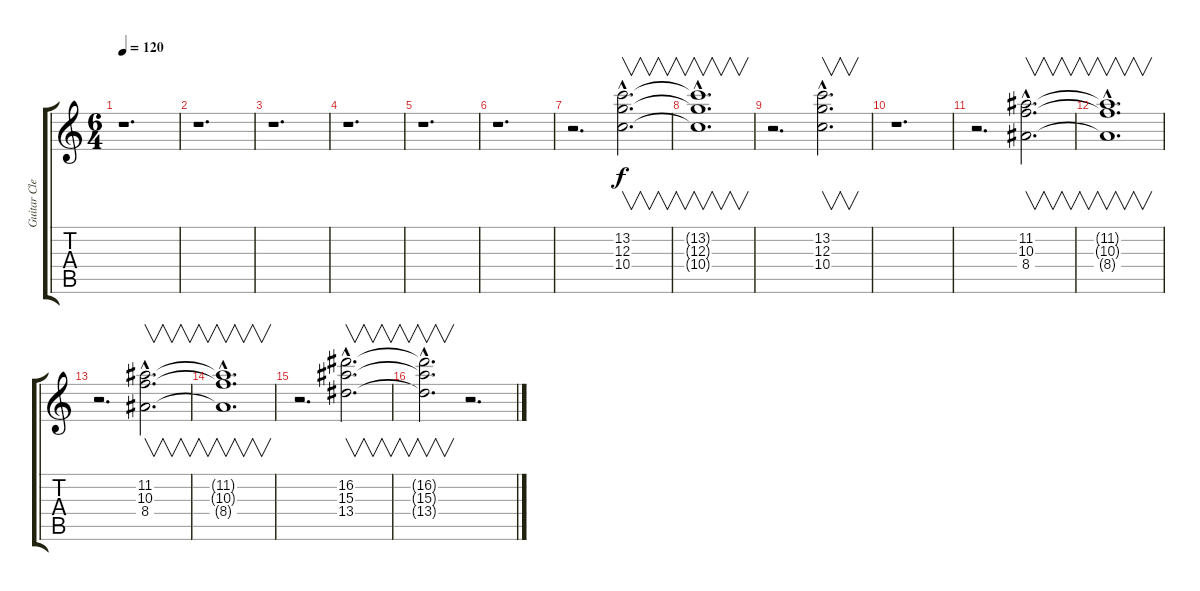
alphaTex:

\track ("Guitar Clean 3" "Guitar Cle") {instrument electricguitarclean}
\staff {score tabs}
\tuning (E4 B3 G3 D3 A2 E2) {hide}
\ts (6 4)
\tempo 120
\clef g2
\ks c
r.1{d dy f} |
r.1{d} |
r.1{d} |
r.1{d} |
r.1{d} |
r.1{d} |
r.2{d} (13.2{hac} 12.3 10.4{hac}).2{v d} |
(13.2{hac t} 12.3{hac t} 10.4{hac t}).1{v d} |
r.2{d} (13.2{hac} 12.3{hac} 10.4).2{v d} |
r.1{d} |
r.2{d} (11.2{hac} 10.3{hac} 8.4{hac}).2{v d} |
(11.2{hac t} 10.3{hac t} 8.4{hac t}).1{v d} |
r.2{d} (11.2{hac} 10.3{hac} 8.4{hac}).2{v d} |
(11.2{hac t} 10.3{hac t} 8.4{hac t}).1{v d} |
r.2{d} (16.2{hac} 15.3{hac} 13.4{hac}).2{v d} |
(16.2{hac t} 15.3{hac t} 13.4{hac t}).2{v d} r.2{d}
